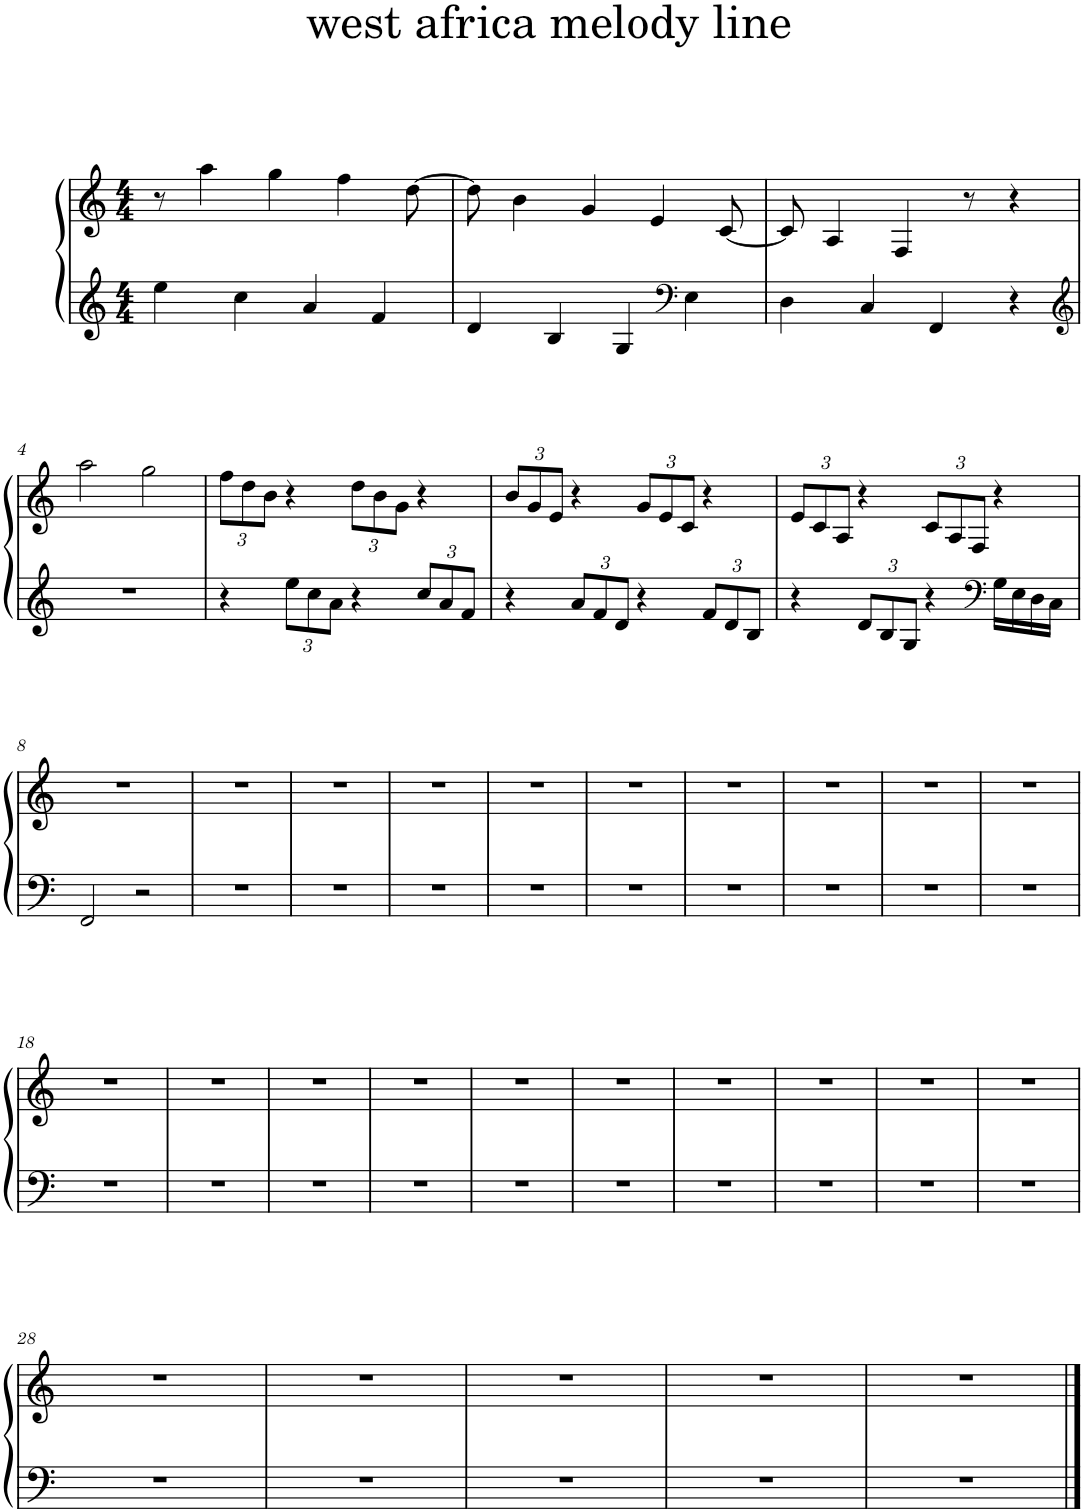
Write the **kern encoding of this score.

**kern	**kern
*part1	*part1
*staff2	*staff1
*I"Harp	*
*I'Hrp.	*
*clefG2	*clefG2
*k[]	*k[]
*M4/4	*M4/4
=1	=1
4ee\	8r
.	4aa\
4cc\	.
.	4gg\
4a/	.
.	4ff\
4f/	.
.	[8dd\
=2	=2
4d/	8dd\]
.	4b\
4B/	.
.	4g/
4G/	.
.	4e/
*clefF4	*
4E\	.
.	[8c/
=3	=3
4D\	8c/]
.	4A/
4C/	.
.	4F/
4FF/	.
.	8r
4r	4r
!!LO:LB:g=z
=4	=4
*clefG2	*
1r	2aa\
.	2gg\
=5	=5
*	*Xbrackettup
4r	12ff\L
.	12dd\
.	12b\J
*Xbrackettup	*
12ee\L	4r
12cc\	.
12a\J	.
4r	12dd\L
.	12b\
.	12g\J
12cc/L	4r
12a/	.
12f/J	.
=6	=6
4r	12b/L
.	12g/
.	12e/J
12a/L	4r
12f/	.
12d/J	.
4r	12g/L
.	12e/
.	12c/J
12f/L	4r
12d/	.
12B/J	.
=7	=7
4r	12e/L
.	12c/
.	12A/J
12d/L	4r
12B/	.
12G/J	.
4r	12c/L
.	12A/
.	12F/J
*clefF4	*
16G\LL	4r
16E\	.
16D\	.
16C\JJ	.
!!LO:LB:g=z
=8	=8
2FF/	1r
2r	.
=9	=9
1r	1r
=10	=10
1r	1r
=11	=11
1r	1r
=12	=12
1r	1r
=13	=13
1r	1r
=14	=14
1r	1r
=15	=15
1r	1r
=16	=16
1r	1r
=17	=17
1r	1r
!!LO:LB:g=z
=18	=18
1r	1r
=19	=19
1r	1r
=20	=20
1r	1r
=21	=21
1r	1r
=22	=22
1r	1r
=23	=23
1r	1r
=24	=24
1r	1r
=25	=25
1r	1r
=26	=26
1r	1r
=27	=27
1r	1r
!!LO:LB:g=z
=28	=28
1r	1r
=29	=29
1r	1r
=30	=30
1r	1r
=31	=31
1r	1r
=32	=32
1r	1r
==	==
*-	*-
